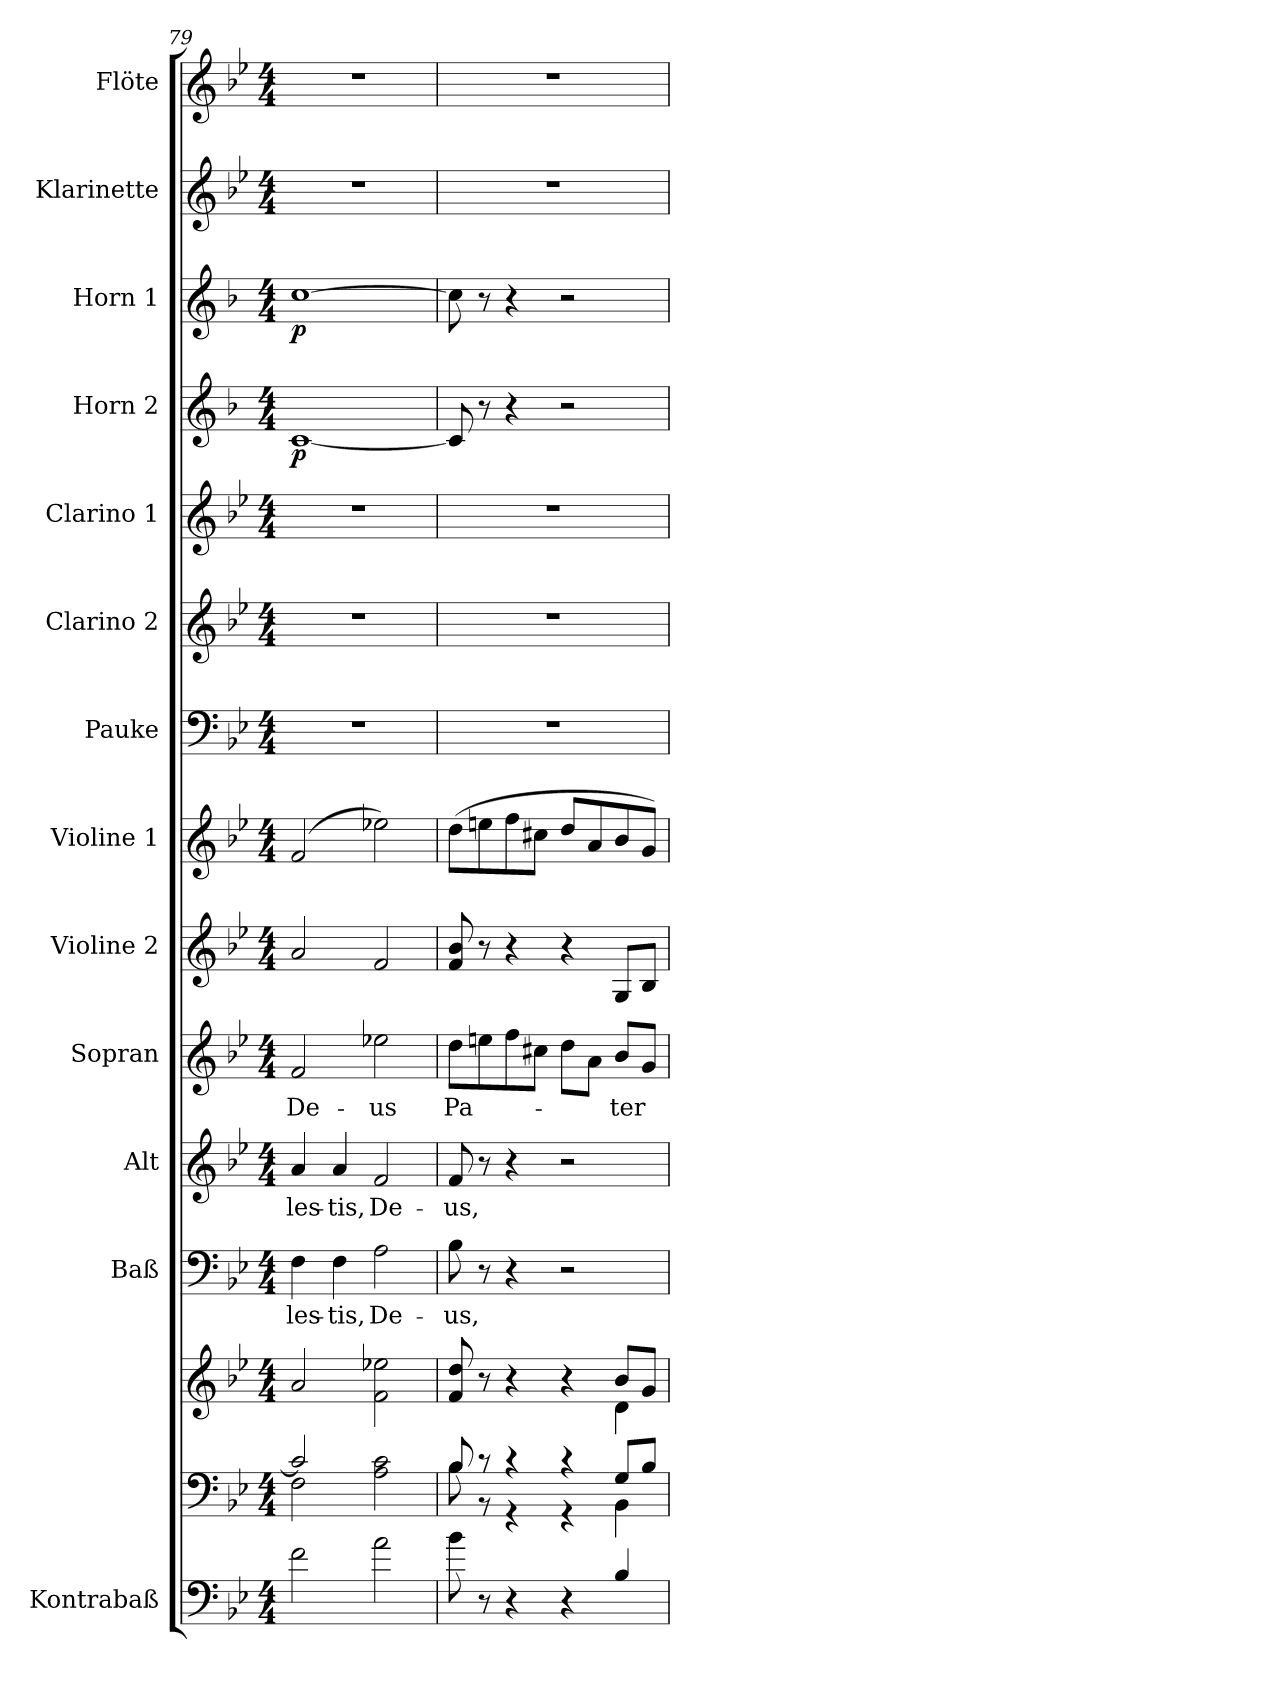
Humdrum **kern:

**kern	**kern	**kern	**kern	**text	**kern	**text	**kern	**text	**kern	**kern	**kern	**kern	**kern	**kern	**dynam	**kern	**dynam	**kern	**kern
*part14	*part13	*part13	*part12	*part12	*part11	*part11	*part10	*part10	*part9	*part8	*part7	*part6	*part5	*part4	*part4	*part3	*part3	*part2	*part1
*staff15	*staff14	*staff13	*staff12	*staff12	*staff11	*staff11	*staff10	*staff10	*staff9	*staff8	*staff7	*staff6	*staff5	*staff4	*staff4	*staff3	*staff3	*staff2	*staff1
*I"Kontrabaß	*	*	*I"Baß	*	*I"Alt	*	*I"Sopran	*	*I"Violine 2	*I"Violine 1	*I"Pauke	*I"Clarino 2	*I"Clarino 1	*I"Horn 2	*	*I"Horn 1	*	*I"Klarinette	*I"Flöte
*I'Kb	*	*	*I'Baß	*	*I'Alt	*	*I'Sop	*	*I'Vln. 2	*I'Vln. 1	*I'Pk.	*	*	*I'Hrn. 2	*	*I'Hrn. 1	*	*	*I'Fl.
*clefF4	*clefF4	*clefG2	*clefF4	*	*clefG2	*	*clefG2	*	*clefG2	*clefG2	*clefF4	*clefG2	*clefG2	*clefG2	*	*clefG2	*	*clefG2	*clefG2
*ITrd7c12	*	*	*	*	*	*	*	*	*	*	*	*ITrd7c12	*ITrd7c12	*ITrd4c7	*	*ITrd4c7	*	*	*
*k[b-e-]	*k[b-e-]	*k[b-e-]	*k[b-e-]	*	*k[b-e-]	*	*k[b-e-]	*	*k[b-e-]	*k[b-e-]	*k[b-e-]	*k[b-e-]	*k[b-e-]	*k[b-e-]	*	*k[b-e-]	*	*k[b-e-]	*k[b-e-]
*B-:	*B-:	*B-:	*B-:	*	*B-:	*	*B-:	*	*B-:	*B-:	*B-:	*B-:	*B-:	*B-:	*	*B-:	*	*B-:	*B-:
*M4/4	*M4/4	*M4/4	*M4/4	*	*M4/4	*	*M4/4	*	*M4/4	*M4/4	*M4/4	*M4/4	*M4/4	*M4/4	*	*M4/4	*	*M4/4	*M4/4
=79	=79	=79	=79	=79	=79	=79	=79	=79	=79	=79	=79	=79	=79	=79	=79	=79	=79	=79	=79
*	*^	*	*	*	*	*	*	*	*	*	*	*	*	*	*	*	*	*	*
!	!	!	!	!	!LO:LY:b	!	!LO:LY:b	!	!LO:LY:b	!	!	!	!	!	!	!LO:DY:b	!	!LO:DY:b	!	!
2F\	2c/]	2F\	2a/	4F\	-les-	4a/	-les-	2f/	De-	2a/	(<2f/	1r	1r	1r	[1F	p	[1f	p	1r	1r
!	!	!	!	!	!LO:LY:b	!	!LO:LY:b	!	!	!	!	!	!	!	!	!	!	!	!	!
.	.	.	.	4F\	-tis,	4a/	-tis,	.	.	.	.	.	.	.	.	.	.	.	.	.
!	!	!	!	!	!LO:LY:b	!	!LO:LY:b	!	!LO:LY:b	!	!	!	!	!	!	!	!	!	!	!
2A\	2ryy	2A\ 2c\	2f\ 2ee-X\	2A\	De-	2f/	De-	2ee-X\	-us	2f/	2ee-X\)	.	.	.	.	.	.	.	.	.
=80	=80	=80	=80	=80	=80	=80	=80	=80	=80	=80	=80	=80	=80	=80	=80	=80	=80	=80	=80	=80
*	*	*	*^	*	*	*	*	*	*	*	*	*	*	*	*	*	*	*	*	*
!	!	!	!	!	!	!LO:LY:b	!	!LO:LY:b	!	!LO:LY:b	!	!	!	!	!	!	!	!	!	!	!
8B-\	8B-/	8B-\	8f/ 8dd/	2.ryy	8B-\	-us,	8f/	-us,	8dd\L	Pa-	8f/ 8b-/	(>8dd\L	1r	1r	1r	8F/]	.	8f\]	.	1r	1r
8r	8r	8r	8r	.	8r	.	8r	.	8een\	.	8r	8een\	.	.	.	8r	.	8r	.	.	.
4r	4r	4r	4r	.	4r	.	4r	.	8ff\	.	4r	8ff\	.	.	.	4r	.	4r	.	.	.
.	.	.	.	.	.	.	.	.	8cc#X\J	.	.	8cc#X\J	.	.	.	.	.	.	.	.	.
4r	4r	4r	4r	.	2r	.	2r	.	8dd\L	.	4r	8dd/L	.	.	.	2r	.	2r	.	.	.
.	.	.	.	.	.	.	.	.	8a\J	.	.	8a/	.	.	.	.	.	.	.	.	.
!	!	!	!	!	!	!	!	!	!	!LO:LY:b	!	!	!	!	!	!	!	!	!	!	!
4BB-/	8G/L	4BB-\	8b-/L	4d\	.	.	.	.	8b-/L	-ter	8G/L	8b-/	.	.	.	.	.	.	.	.	.
.	8B-/J	.	8g/J	.	.	.	.	.	8g/J	.	8B-/J	8g/J)	.	.	.	.	.	.	.	.	.
*	*v	*v	*	*	*	*	*	*	*	*	*	*	*	*	*	*	*	*	*	*	*
*	*	*v	*v	*	*	*	*	*	*	*	*	*	*	*	*	*	*	*	*	*
=	=	=	=	=	=	=	=	=	=	=	=	=	=	=	=	=	=	=	=
*-	*-	*-	*-	*-	*-	*-	*-	*-	*-	*-	*-	*-	*-	*-	*-	*-	*-	*-	*-
